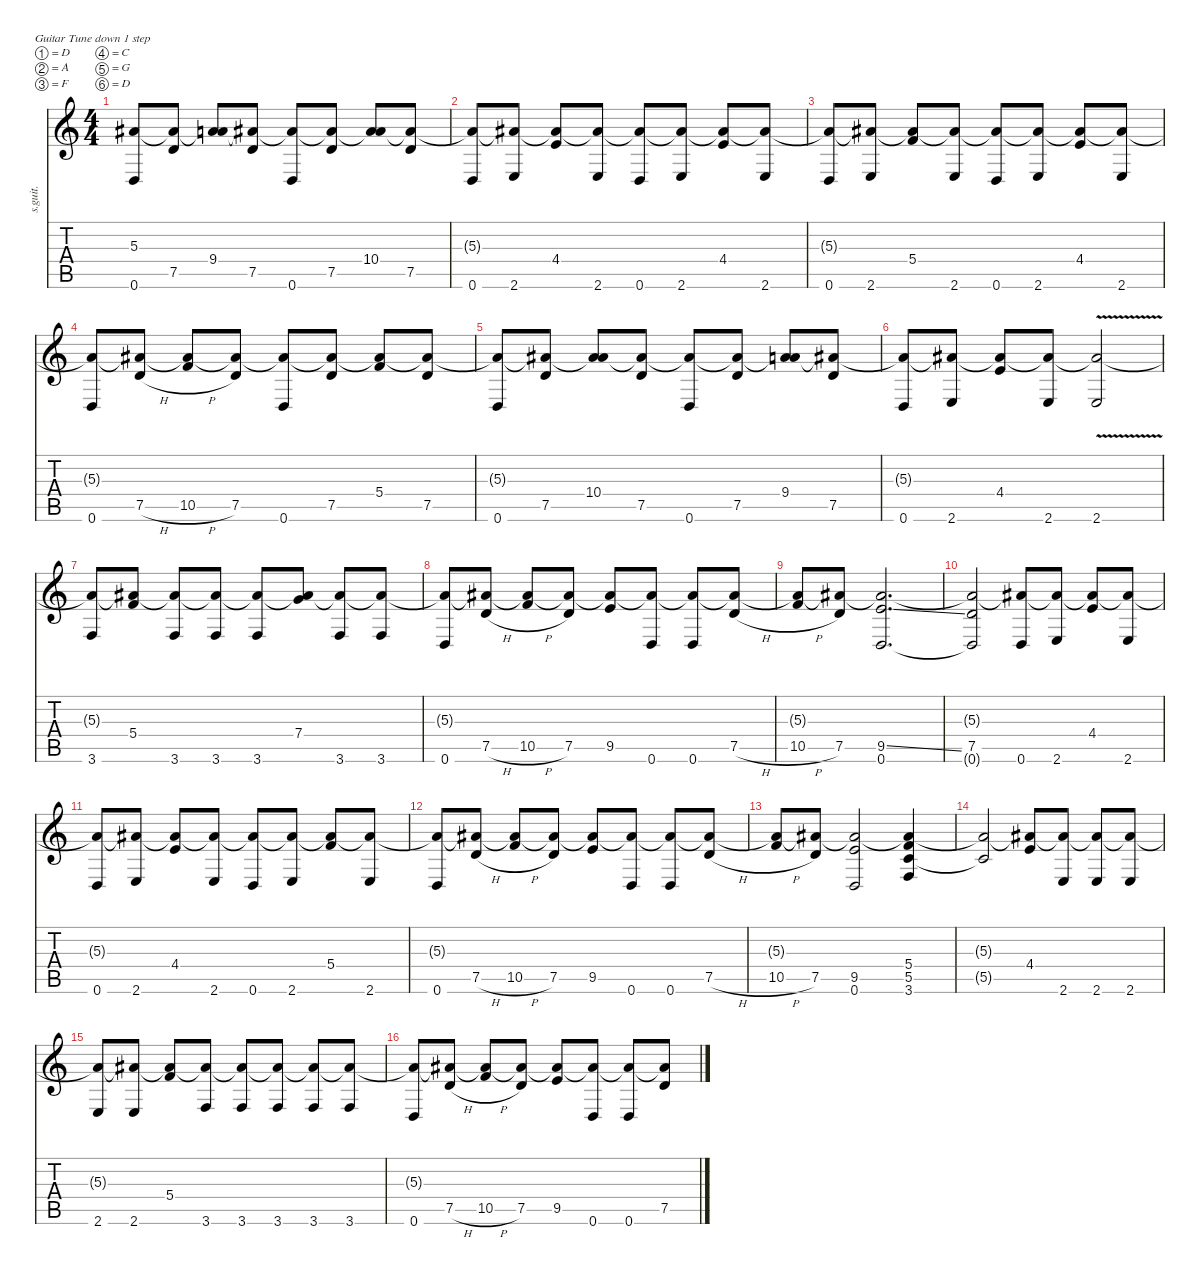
\defaultSystemsLayout 4
\hideDynamics
\bracketExtendMode nobrackets
\track ("Guitar II" "s.guit.") {instrument distortionguitar}
\staff {score tabs}
\tuning (D4 A3 F3 C3 G2 D2)
\ts (4 4)
\tempo (240 hide)
\clef g2
\ks c
(5.3{t acc #} 0.6).8{lyrics (0 "") lyrics (1 "") lyrics (2 "") lyrics (3 "") lyrics (4 "") dy f} (5.3{t acc #} 7.5).8{lyrics (0 "") lyrics (1 "") lyrics (2 "") lyrics (3 "") lyrics (4 "")} (5.3{t acc #} 9.4).8{lyrics (0 "") lyrics (1 "") lyrics (2 "") lyrics (3 "") lyrics (4 "")} (5.3{t acc #} 7.5).8{lyrics (0 "") lyrics (1 "") lyrics (2 "") lyrics (3 "") lyrics (4 "")} (5.3{t acc #} 0.6).8{lyrics (0 "") lyrics (1 "") lyrics (2 "") lyrics (3 "") lyrics (4 "")} (5.3{t acc #} 7.5).8{lyrics (0 "") lyrics (1 "") lyrics (2 "") lyrics (3 "") lyrics (4 "")} (5.3{t acc #} 10.4{acc #}).8{lyrics (0 "") lyrics (1 "") lyrics (2 "") lyrics (3 "") lyrics (4 "")} (5.3{t acc #} 7.5).8{lyrics (0 "") lyrics (1 "") lyrics (2 "") lyrics (3 "") lyrics (4 "")} |
(5.3{t acc #} 0.6).8{lyrics (0 "") lyrics (1 "") lyrics (2 "") lyrics (3 "") lyrics (4 "")} (5.3{t acc #} 2.6).8{lyrics (0 "") lyrics (1 "") lyrics (2 "") lyrics (3 "") lyrics (4 "")} (5.3{t acc #} 4.4).8{lyrics (0 "") lyrics (1 "") lyrics (2 "") lyrics (3 "") lyrics (4 "")} (5.3{t acc #} 2.6).8{lyrics (0 "") lyrics (1 "") lyrics (2 "") lyrics (3 "") lyrics (4 "")} (5.3{t acc #} 0.6).8{lyrics (0 "") lyrics (1 "") lyrics (2 "") lyrics (3 "") lyrics (4 "")} (5.3{t acc #} 2.6).8{lyrics (0 "") lyrics (1 "") lyrics (2 "") lyrics (3 "") lyrics (4 "")} (5.3{t acc #} 4.4).8{lyrics (0 "") lyrics (1 "") lyrics (2 "") lyrics (3 "") lyrics (4 "")} (5.3{t acc #} 2.6).8{lyrics (0 "") lyrics (1 "") lyrics (2 "") lyrics (3 "") lyrics (4 "")} |
(5.3{t acc #} 0.6).8{lyrics (0 "") lyrics (1 "") lyrics (2 "") lyrics (3 "") lyrics (4 "")} (5.3{t acc #} 2.6).8{lyrics (0 "") lyrics (1 "") lyrics (2 "") lyrics (3 "") lyrics (4 "")} (5.3{t acc #} 5.4).8{lyrics (0 "") lyrics (1 "") lyrics (2 "") lyrics (3 "") lyrics (4 "")} (5.3{t acc #} 2.6).8{lyrics (0 "") lyrics (1 "") lyrics (2 "") lyrics (3 "") lyrics (4 "")} (5.3{t acc #} 0.6).8{lyrics (0 "") lyrics (1 "") lyrics (2 "") lyrics (3 "") lyrics (4 "")} (5.3{t acc #} 2.6).8{lyrics (0 "") lyrics (1 "") lyrics (2 "") lyrics (3 "") lyrics (4 "")} (5.3{t acc #} 4.4).8{lyrics (0 "") lyrics (1 "") lyrics (2 "") lyrics (3 "") lyrics (4 "")} (5.3{t acc #} 2.6).8{lyrics (0 "") lyrics (1 "") lyrics (2 "") lyrics (3 "") lyrics (4 "")} |
(5.3{t acc #} 0.6).8{lyrics (0 "") lyrics (1 "") lyrics (2 "") lyrics (3 "") lyrics (4 "")} (5.3{t acc #} 7.5{h}).8{lyrics (0 "") lyrics (1 "") lyrics (2 "") lyrics (3 "") lyrics (4 "")} (5.3{t acc #} 10.5{h}).8{lyrics (0 "") lyrics (1 "") lyrics (2 "") lyrics (3 "") lyrics (4 "")} (5.3{t acc #} 7.5).8{lyrics (0 "") lyrics (1 "") lyrics (2 "") lyrics (3 "") lyrics (4 "")} (5.3{t acc #} 0.6).8{lyrics (0 "") lyrics (1 "") lyrics (2 "") lyrics (3 "") lyrics (4 "")} (5.3{t acc #} 7.5).8{lyrics (0 "") lyrics (1 "") lyrics (2 "") lyrics (3 "") lyrics (4 "")} (5.3{t acc #} 5.4).8{lyrics (0 "") lyrics (1 "") lyrics (2 "") lyrics (3 "") lyrics (4 "")} (5.3{t acc #} 7.5).8{lyrics (0 "") lyrics (1 "") lyrics (2 "") lyrics (3 "") lyrics (4 "")} |
(5.3{t acc #} 0.6).8{lyrics (0 "") lyrics (1 "") lyrics (2 "") lyrics (3 "") lyrics (4 "")} (5.3{t acc #} 7.5).8{lyrics (0 "") lyrics (1 "") lyrics (2 "") lyrics (3 "") lyrics (4 "")} (5.3{t acc #} 10.4{acc #}).8{lyrics (0 "") lyrics (1 "") lyrics (2 "") lyrics (3 "") lyrics (4 "")} (5.3{t acc #} 7.5).8{lyrics (0 "") lyrics (1 "") lyrics (2 "") lyrics (3 "") lyrics (4 "")} (5.3{t acc #} 0.6).8{lyrics (0 "") lyrics (1 "") lyrics (2 "") lyrics (3 "") lyrics (4 "")} (5.3{t acc #} 7.5).8{lyrics (0 "") lyrics (1 "") lyrics (2 "") lyrics (3 "") lyrics (4 "")} (5.3{t acc #} 9.4).8{lyrics (0 "") lyrics (1 "") lyrics (2 "") lyrics (3 "") lyrics (4 "")} (5.3{t acc #} 7.5).8{lyrics (0 "") lyrics (1 "") lyrics (2 "") lyrics (3 "") lyrics (4 "")} |
(5.3{t acc #} 0.6).8{lyrics (0 "") lyrics (1 "") lyrics (2 "") lyrics (3 "") lyrics (4 "")} (5.3{t acc #} 2.6).8{lyrics (0 "") lyrics (1 "") lyrics (2 "") lyrics (3 "") lyrics (4 "")} (5.3{t acc #} 4.4).8{lyrics (0 "") lyrics (1 "") lyrics (2 "") lyrics (3 "") lyrics (4 "")} (5.3{t acc #} 2.6).8{lyrics (0 "") lyrics (1 "") lyrics (2 "") lyrics (3 "") lyrics (4 "")} (5.3{t acc #} 2.6{v}).2{lyrics (0 "") lyrics (1 "") lyrics (2 "") lyrics (3 "") lyrics (4 "")} |
(5.3{t acc #} 3.6).8{lyrics (0 "") lyrics (1 "") lyrics (2 "") lyrics (3 "") lyrics (4 "")} (5.3{t acc #} 5.4).8{lyrics (0 "") lyrics (1 "") lyrics (2 "") lyrics (3 "") lyrics (4 "")} (5.3{t acc #} 3.6).8{lyrics (0 "") lyrics (1 "") lyrics (2 "") lyrics (3 "") lyrics (4 "")} (5.3{t acc #} 3.6).8{lyrics (0 "") lyrics (1 "") lyrics (2 "") lyrics (3 "") lyrics (4 "")} (5.3{t acc #} 3.6).8{lyrics (0 "") lyrics (1 "") lyrics (2 "") lyrics (3 "") lyrics (4 "")} (5.3{t acc #} 7.4).8{lyrics (0 "") lyrics (1 "") lyrics (2 "") lyrics (3 "") lyrics (4 "")} (5.3{t acc #} 3.6).8{lyrics (0 "") lyrics (1 "") lyrics (2 "") lyrics (3 "") lyrics (4 "")} (5.3{t acc #} 3.6).8{lyrics (0 "") lyrics (1 "") lyrics (2 "") lyrics (3 "") lyrics (4 "")} |
(5.3{t acc #} 0.6).8{lyrics (0 "") lyrics (1 "") lyrics (2 "") lyrics (3 "") lyrics (4 "")} (5.3{t acc #} 7.5{h}).8{lyrics (0 "") lyrics (1 "") lyrics (2 "") lyrics (3 "") lyrics (4 "")} (5.3{t acc #} 10.5{h}).8{lyrics (0 "") lyrics (1 "") lyrics (2 "") lyrics (3 "") lyrics (4 "")} (5.3{t acc #} 7.5).8{lyrics (0 "") lyrics (1 "") lyrics (2 "") lyrics (3 "") lyrics (4 "")} (5.3{t acc #} 9.5).8{lyrics (0 "") lyrics (1 "") lyrics (2 "") lyrics (3 "") lyrics (4 "")} (5.3{t acc #} 0.6).8{lyrics (0 "") lyrics (1 "") lyrics (2 "") lyrics (3 "") lyrics (4 "")} (5.3{t acc #} 0.6).8{lyrics (0 "") lyrics (1 "") lyrics (2 "") lyrics (3 "") lyrics (4 "")} (5.3{t acc #} 7.5{h}).8{lyrics (0 "") lyrics (1 "") lyrics (2 "") lyrics (3 "") lyrics (4 "")} |
(5.3{t acc #} 10.5{h}).8{lyrics (0 "") lyrics (1 "") lyrics (2 "") lyrics (3 "") lyrics (4 "")} (5.3{t acc #} 7.5).8{lyrics (0 "") lyrics (1 "") lyrics (2 "") lyrics (3 "") lyrics (4 "")} (5.3{t acc #} 9.5{ss} 0.6).2{d lyrics (0 "") lyrics (1 "") lyrics (2 "") lyrics (3 "") lyrics (4 "")} |
(5.3{t acc #} 7.5 0.6{t}).2{lyrics (0 "") lyrics (1 "") lyrics (2 "") lyrics (3 "") lyrics (4 "")} (5.3{t acc #} 0.6).8{lyrics (0 "") lyrics (1 "") lyrics (2 "") lyrics (3 "") lyrics (4 "")} (5.3{t acc #} 2.6).8{lyrics (0 "") lyrics (1 "") lyrics (2 "") lyrics (3 "") lyrics (4 "")} (5.3{t acc #} 4.4).8{lyrics (0 "") lyrics (1 "") lyrics (2 "") lyrics (3 "") lyrics (4 "")} (5.3{t acc #} 2.6).8{lyrics (0 "") lyrics (1 "") lyrics (2 "") lyrics (3 "") lyrics (4 "")} |
(5.3{t acc #} 0.6).8{lyrics (0 "") lyrics (1 "") lyrics (2 "") lyrics (3 "") lyrics (4 "")} (5.3{t acc #} 2.6).8{lyrics (0 "") lyrics (1 "") lyrics (2 "") lyrics (3 "") lyrics (4 "")} (5.3{t acc #} 4.4).8{lyrics (0 "") lyrics (1 "") lyrics (2 "") lyrics (3 "") lyrics (4 "")} (5.3{t acc #} 2.6).8{lyrics (0 "") lyrics (1 "") lyrics (2 "") lyrics (3 "") lyrics (4 "")} (5.3{t acc #} 0.6).8{lyrics (0 "") lyrics (1 "") lyrics (2 "") lyrics (3 "") lyrics (4 "")} (5.3{t acc #} 2.6).8{lyrics (0 "") lyrics (1 "") lyrics (2 "") lyrics (3 "") lyrics (4 "")} (5.3{t acc #} 5.4).8{lyrics (0 "") lyrics (1 "") lyrics (2 "") lyrics (3 "") lyrics (4 "")} (5.3{t acc #} 2.6).8{lyrics (0 "") lyrics (1 "") lyrics (2 "") lyrics (3 "") lyrics (4 "")} |
(5.3{t acc #} 0.6).8{lyrics (0 "") lyrics (1 "") lyrics (2 "") lyrics (3 "") lyrics (4 "")} (5.3{t acc #} 7.5{h}).8{lyrics (0 "") lyrics (1 "") lyrics (2 "") lyrics (3 "") lyrics (4 "")} (5.3{t acc #} 10.5{h}).8{lyrics (0 "") lyrics (1 "") lyrics (2 "") lyrics (3 "") lyrics (4 "")} (5.3{t acc #} 7.5).8{lyrics (0 "") lyrics (1 "") lyrics (2 "") lyrics (3 "") lyrics (4 "")} (5.3{t acc #} 9.5).8{lyrics (0 "") lyrics (1 "") lyrics (2 "") lyrics (3 "") lyrics (4 "")} (5.3{t acc #} 0.6).8{lyrics (0 "") lyrics (1 "") lyrics (2 "") lyrics (3 "") lyrics (4 "")} (5.3{t acc #} 0.6).8{lyrics (0 "") lyrics (1 "") lyrics (2 "") lyrics (3 "") lyrics (4 "")} (5.3{t acc #} 7.5{h}).8{lyrics (0 "") lyrics (1 "") lyrics (2 "") lyrics (3 "") lyrics (4 "")} |
(5.3{t acc #} 10.5{h}).8{lyrics (0 "") lyrics (1 "") lyrics (2 "") lyrics (3 "") lyrics (4 "")} (5.3{t acc #} 7.5).8{lyrics (0 "") lyrics (1 "") lyrics (2 "") lyrics (3 "") lyrics (4 "")} (5.3{t acc #} 9.5 0.6).2{lyrics (0 "") lyrics (1 "") lyrics (2 "") lyrics (3 "") lyrics (4 "")} (5.3{t acc #} 5.4 5.5 3.6).4{lyrics (0 "") lyrics (1 "") lyrics (2 "") lyrics (3 "") lyrics (4 "")} |
(5.3{t acc #} 5.5{t}).2{lyrics (0 "") lyrics (1 "") lyrics (2 "") lyrics (3 "") lyrics (4 "")} (5.3{t acc #} 4.4).8{lyrics (0 "") lyrics (1 "") lyrics (2 "") lyrics (3 "") lyrics (4 "")} (5.3{t acc #} 2.6).8{lyrics (0 "") lyrics (1 "") lyrics (2 "") lyrics (3 "") lyrics (4 "")} (5.3{t acc #} 2.6).8{lyrics (0 "") lyrics (1 "") lyrics (2 "") lyrics (3 "") lyrics (4 "")} (5.3{t acc #} 2.6).8{lyrics (0 "") lyrics (1 "") lyrics (2 "") lyrics (3 "") lyrics (4 "")} |
(5.3{t acc #} 2.6).8{lyrics (0 "") lyrics (1 "") lyrics (2 "") lyrics (3 "") lyrics (4 "")} (5.3{t acc #} 2.6).8{lyrics (0 "") lyrics (1 "") lyrics (2 "") lyrics (3 "") lyrics (4 "")} (5.3{t acc #} 5.4).8{lyrics (0 "") lyrics (1 "") lyrics (2 "") lyrics (3 "") lyrics (4 "")} (5.3{t acc #} 3.6).8{lyrics (0 "") lyrics (1 "") lyrics (2 "") lyrics (3 "") lyrics (4 "")} (5.3{t acc #} 3.6).8{lyrics (0 "") lyrics (1 "") lyrics (2 "") lyrics (3 "") lyrics (4 "")} (5.3{t acc #} 3.6).8{lyrics (0 "") lyrics (1 "") lyrics (2 "") lyrics (3 "") lyrics (4 "")} (5.3{t acc #} 3.6).8{lyrics (0 "") lyrics (1 "") lyrics (2 "") lyrics (3 "") lyrics (4 "")} (5.3{t acc #} 3.6).8{lyrics (0 "") lyrics (1 "") lyrics (2 "") lyrics (3 "") lyrics (4 "")} |
(5.3{t acc #} 0.6).8{lyrics (0 "") lyrics (1 "") lyrics (2 "") lyrics (3 "") lyrics (4 "")} (5.3{t acc #} 7.5{h}).8{lyrics (0 "") lyrics (1 "") lyrics (2 "") lyrics (3 "") lyrics (4 "")} (5.3{t acc #} 10.5{h}).8{lyrics (0 "") lyrics (1 "") lyrics (2 "") lyrics (3 "") lyrics (4 "")} (5.3{t acc #} 7.5).8{lyrics (0 "") lyrics (1 "") lyrics (2 "") lyrics (3 "") lyrics (4 "")} (5.3{t acc #} 9.5).8{lyrics (0 "") lyrics (1 "") lyrics (2 "") lyrics (3 "") lyrics (4 "")} (5.3{t acc #} 0.6).8{lyrics (0 "") lyrics (1 "") lyrics (2 "") lyrics (3 "") lyrics (4 "")} (5.3{t acc #} 0.6).8{lyrics (0 "") lyrics (1 "") lyrics (2 "") lyrics (3 "") lyrics (4 "")} (5.3{t acc #} 7.5{h}).8{lyrics (0 "") lyrics (1 "") lyrics (2 "") lyrics (3 "") lyrics (4 "")}
